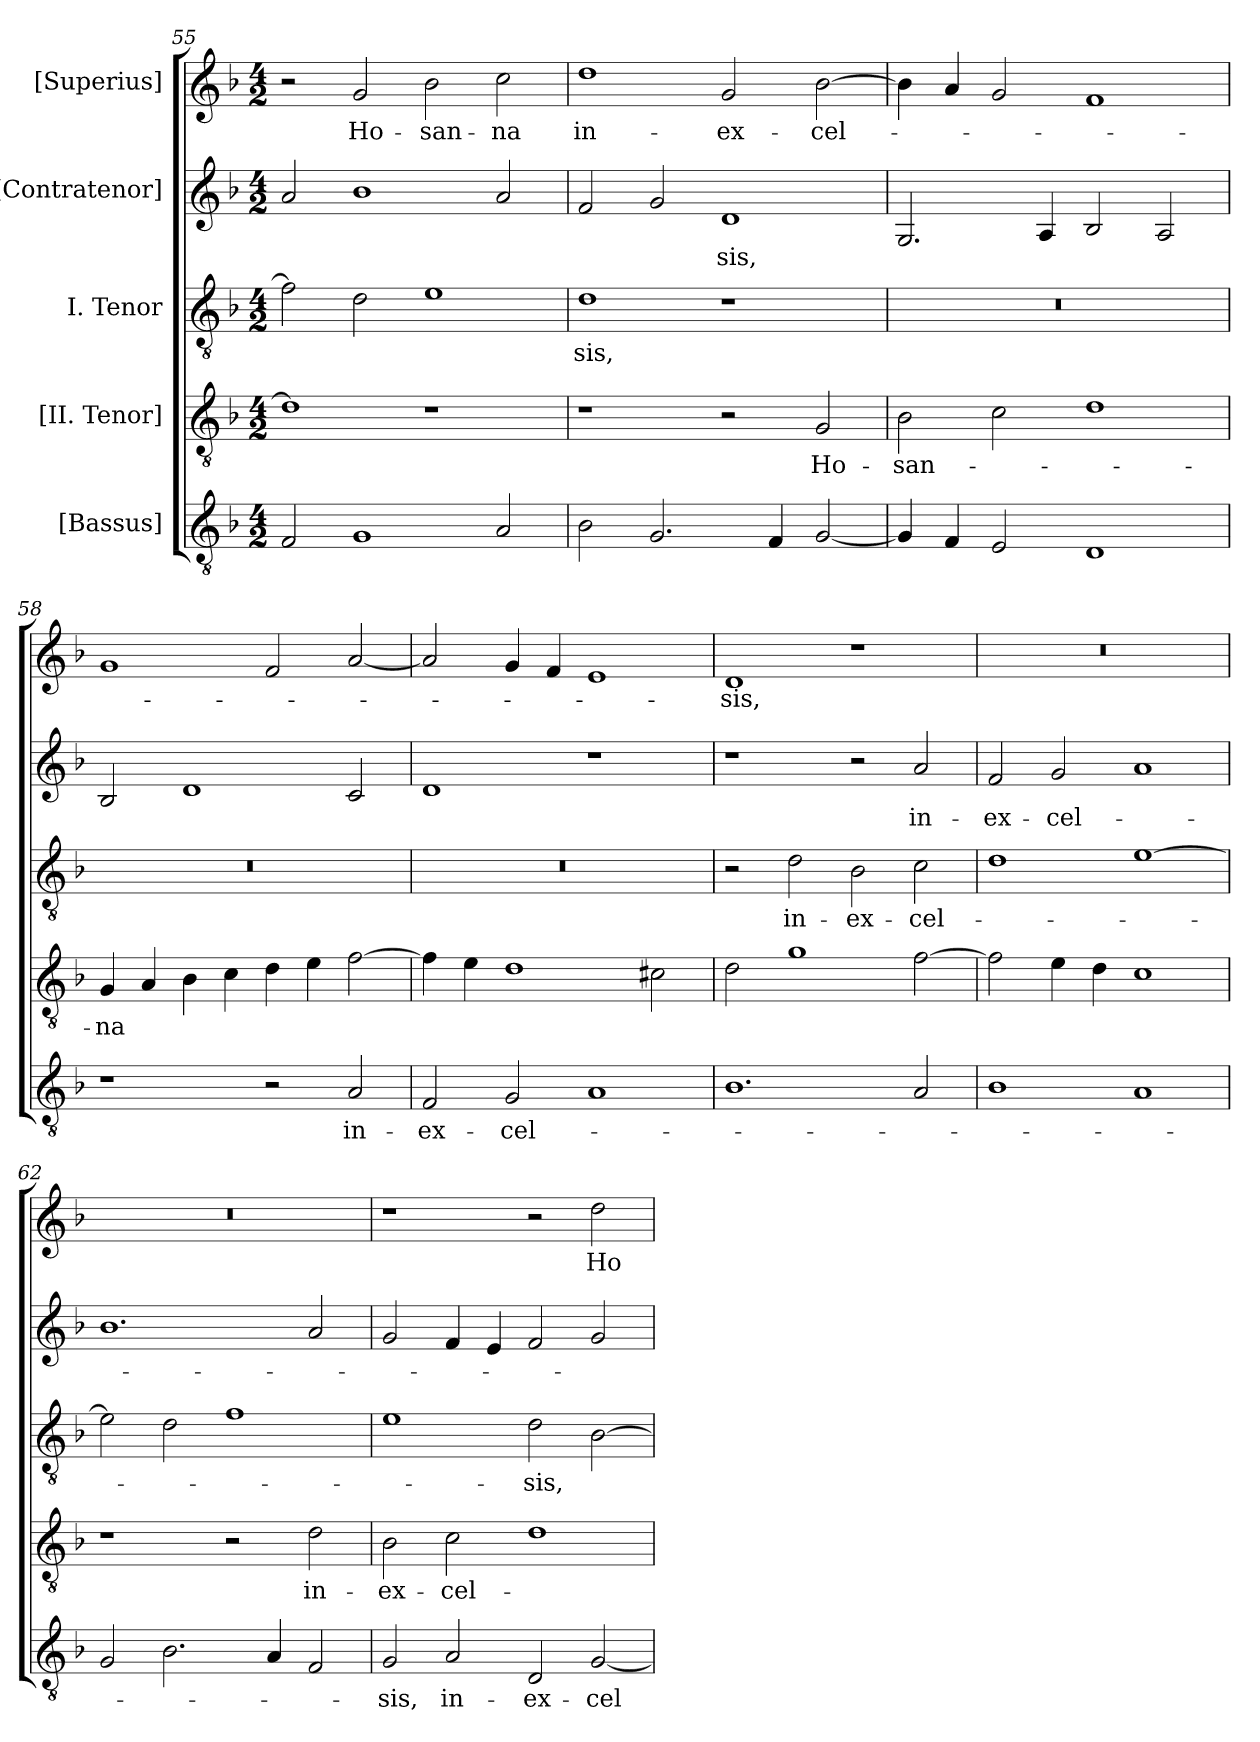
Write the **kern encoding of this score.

**kern	**text	**kern	**text	**kern	**text	**kern	**text	**kern	**text
*part5	*part5	*part4	*part4	*part3	*part3	*part2	*part2	*part1	*part1
*staff5	*staff5	*staff4	*staff4	*staff3	*staff3	*staff2	*staff2	*staff1	*staff1
*I"[Bassus]	*	*I"[II. Tenor]	*	*I"I. Tenor	*	*I"[Contratenor]	*	*I"[Superius]	*
*clefGv2	*	*clefGv2	*	*clefGv2	*	*clefG2	*	*clefG2	*
*k[b-]	*	*k[b-]	*	*k[b-]	*	*k[b-]	*	*k[b-]	*
*M4/2	*	*M4/2	*	*M4/2	*	*M4/2	*	*M4/2	*
=55	=55	=55	=55	=55	=55	=55	=55	=55	=55
2F/	.	1d\]	.	2f\]	.	2a/	.	2r	.
1G/	.	.	.	2d\	.	1b-\	.	2g/	Ho-
.	.	1r	.	1e\	.	.	.	2b-\	-san-
2A/	.	.	.	.	.	2a/	.	2cc\	-na
=56	=56	=56	=56	=56	=56	=56	=56	=56	=56
2B-\	.	1r	.	1d\	-sis,	2f/	.	1dd\	in-
2.G/	.	.	.	.	.	2g/	.	.	.
.	.	2r	.	1r	.	1d/	-sis,	2g/	ex-
4F/	.	.	.	.	.	.	.	.	.
[2G/	.	2G/	Ho-	.	.	.	.	[2b-\	-cel-
=57	=57	=57	=57	=57	=57	=57	=57	=57	=57
4G/]	.	2B-\	-san-	0r	.	2.G/	.	4b-\]	.
4F/	.	.	.	.	.	.	.	4a/	.
2E/	.	2c\	.	.	.	.	.	2g/	.
.	.	.	.	.	.	4A/	.	.	.
1D/	.	1d\	.	.	.	2B-/	.	1f/	.
.	.	.	.	.	.	2A/	.	.	.
=58	=58	=58	=58	=58	=58	=58	=58	=58	=58
1r	.	4G/	-na	0r	.	2B-/	.	1g/	.
.	.	4A/	.	.	.	.	.	.	.
.	.	4B-\	.	.	.	1d/	.	.	.
.	.	4c\	.	.	.	.	.	.	.
2r	.	4d\	.	.	.	.	.	2f/	.
.	.	4e\	.	.	.	.	.	.	.
2A/	in-	[2f\	.	.	.	2c/	.	[2a/	.
=59	=59	=59	=59	=59	=59	=59	=59	=59	=59
2F/	ex-	4f\]	.	0r	.	1d/	.	2a/]	.
.	.	4e\	.	.	.	.	.	.	.
2G/	-cel-	1d\	.	.	.	.	.	4g/	.
.	.	.	.	.	.	.	.	4f/	.
1A/	.	.	.	.	.	1r	.	1e/	.
.	.	2c#X\	.	.	.	.	.	.	.
=60	=60	=60	=60	=60	=60	=60	=60	=60	=60
1.B-\	.	2d\	.	2r	.	1r	.	1d/	-sis,
.	.	1g\	.	2d\	in-	.	.	.	.
.	.	.	.	2B-\	ex-	2r	.	1r	.
2A/	.	[2f\	.	2c\	-cel-	2a/	in-	.	.
=61	=61	=61	=61	=61	=61	=61	=61	=61	=61
1B-\	.	2f\]	.	1d\	.	2f/	ex-	0r	.
.	.	4e\	.	.	.	2g/	-cel-	.	.
.	.	4d\	.	.	.	.	.	.	.
1A/	.	1c\	.	[1e\	.	1a/	.	.	.
=62	=62	=62	=62	=62	=62	=62	=62	=62	=62
2G/	.	1r	.	2e\]	.	1.b-\	.	0r	.
2.B-\	.	.	.	2d\	.	.	.	.	.
.	.	2r	.	1f\	.	.	.	.	.
4A/	.	.	.	.	.	.	.	.	.
2F/	.	2d\	in-	.	.	2a/	.	.	.
=63	=63	=63	=63	=63	=63	=63	=63	=63	=63
2G/	-sis,	2B-\	ex-	1e\	.	2g/	.	1r	.
2A/	in-	2c\	-cel-	.	.	4f/	.	.	.
.	.	.	.	.	.	4e/	.	.	.
2D/	ex-	1d\	.	2d\	-sis,	2f/	.	2r	.
[2G/	-cel-	.	.	[2B-\	.	2g/	.	2dd\	Ho-
=	=	=	=	=	=	=	=	=	=
*-	*-	*-	*-	*-	*-	*-	*-	*-	*-
